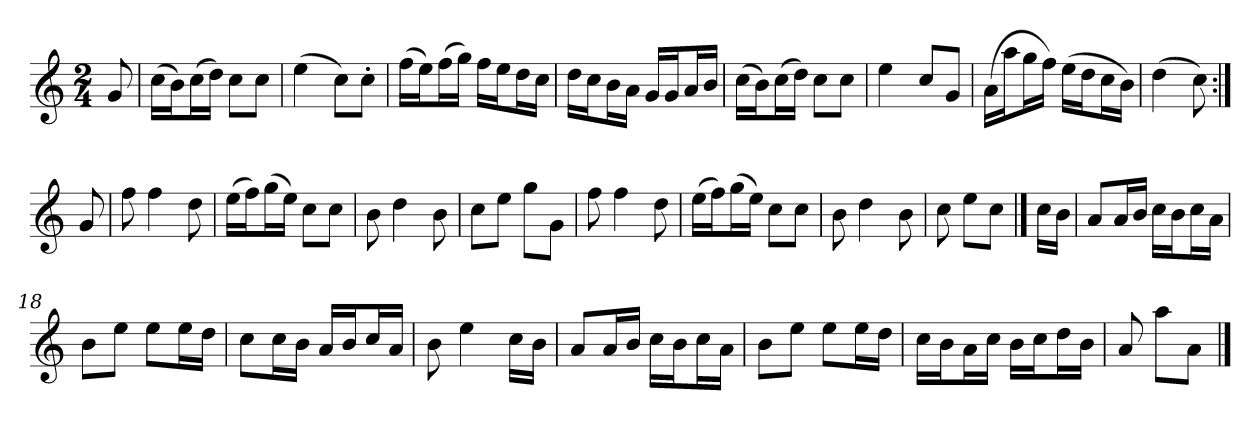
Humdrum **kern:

**kern
*part1
*staff1
*clefG2
*k[]
*C:
*M2/4
*MM120
=
8g
=1
(16cc\LL
16b\J)
(16cc\L
16dd\JJ)
8cc\L
8cc\J
=2
(4ee
8cc\L)
8cc'\J
=3
(16ff\LL
16ee\J)
(16ff\L
16gg\JJ)
16ff\LL
16ee\J
16dd\L
16cc\JJ
=4
16dd\LL
16cc\J
16b\L
16a\JJ
16g/LL
16g/J
16a/L
16b/JJ
=5
(16cc\LL
16b\J)
(16cc\L
16dd\JJ)
8cc\L
8cc\J
=6
4ee
8cc/L
8g/J
=7
(16a\LL
16aa\J
16gg\L
16ff\JJ)
(16ee\LL
16dd\J
16cc\L
16b\JJ)
=8
(4dd
8cc)
=:|!
8g
=9
8ff
4ff
8dd
=10
(16ee\LL
16ff\J)
(16gg\L
16ee\JJ)
8cc\L
8cc\J
=11
8b
4dd
8b
=12
8cc\L
8ee\J
8gg\L
8g\J
=13
8ff
4ff
8dd
=14
(16ee\LL
16ff\J)
(16gg\L
16ee\JJ)
8cc\L
8cc\J
=15
8b
4dd
8b
=16
8cc
8ee\L
8cc\J
==
16cc\LL
16b\JJ
=17
8a/L
16a/L
16b/JJ
16cc\LL
16b\J
16cc\L
16a\JJ
=18
8b\L
8ee\J
8ee\L
16ee\L
16dd\JJ
=19
8cc\L
16cc\L
16b\JJ
16a/LL
16b/J
16cc/L
16a/JJ
=20
8b
4ee
16cc\LL
16b\JJ
=21
8a/L
16a/L
16b/JJ
16cc\LL
16b\J
16cc\L
16a\JJ
=22
8b\L
8ee\J
8ee\L
16ee\L
16dd\JJ
=23
16cc\LL
16b\J
16a\L
16cc\JJ
16b\LL
16cc\J
16dd\L
16b\JJ
=24
8a
8aa\L
8a\J
==
*-
